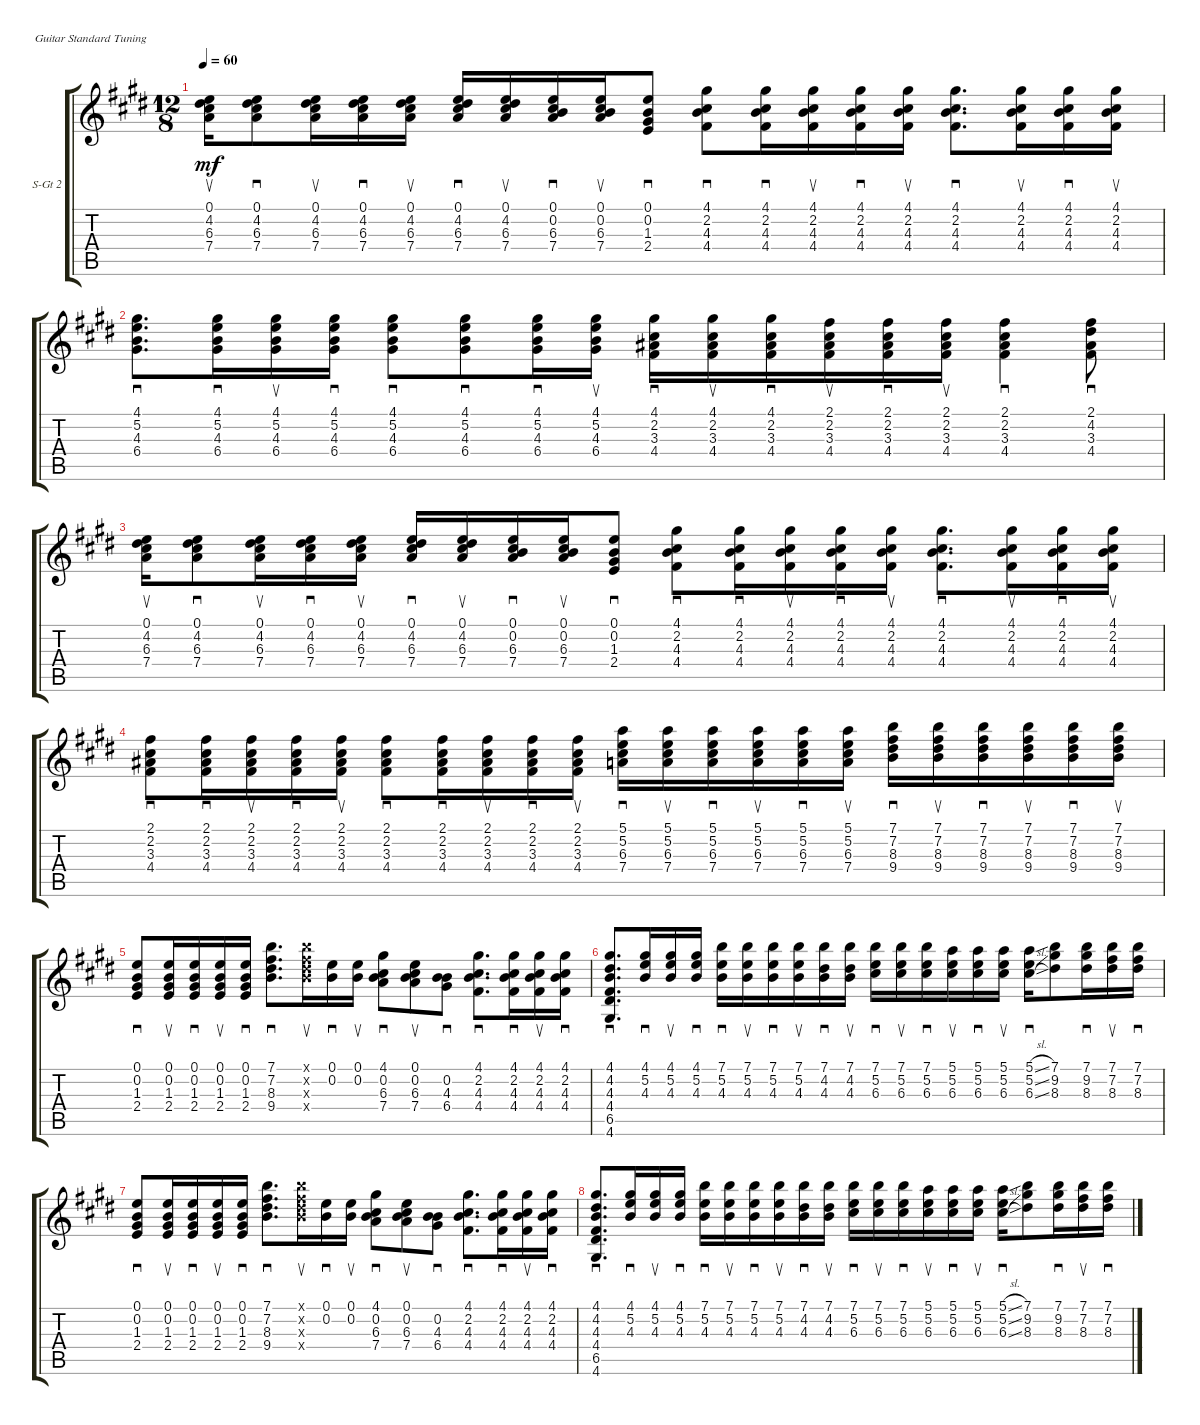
\defaultSystemsLayout 4
\bracketExtendMode groupsimilarinstruments
\firstSystemTrackNameOrientation horizontal
\otherSystemsTrackNameOrientation horizontal
\track ("Acoustic Guitar 2" "S-Gt 2") {instrument acousticguitarsteel}
\staff {score tabs}
\tuning (E4 B3 G3 D3 A2 E2)
\ts (12 8)
\tempo 60
\clef g2
\ks e
(7.4 6.3 4.2 0.1).16{su dy mf} (0.1 4.2 6.3 7.4).8{sd} (7.4 6.3 4.2 0.1).16{su} (0.1 4.2 6.3 7.4).16{sd} (7.4 6.3 4.2 0.1).16{su} (0.1 4.2 6.3 7.4).16{sd} (7.4 6.3 4.2 0.1).16{su} (0.1 0.2 6.3 7.4).16{sd} (6.3 7.4 0.2 0.1).16{su} (0.1 0.2 1.3 2.4).8{sd} (4.4 4.3 2.2 4.1).8{sd} (4.1 2.2 4.3 4.4).16{sd} (4.4 4.3 2.2 4.1).16{su} (4.4 4.3 2.2 4.1).16{sd} (4.4 4.3 2.2 4.1).16{su} (4.1 2.2 4.3 4.4).8{d sd} (4.4 4.3 2.2 4.1).16{su} (4.4 4.3 2.2 4.1).16{sd} (4.4 4.3 2.2 4.1).16{su} |
(6.4 4.3 5.2 4.1).8{d sd} (4.1 5.2 4.3 6.4).16{sd} (4.1 5.2 4.3 6.4).16{su} (4.1 5.2 4.3 6.4).16{sd} (6.4 4.3 5.2 4.1).8{sd} (4.1 5.2 4.3 6.4).8{sd} (6.4 4.3 5.2 4.1).16{sd} (4.1 5.2 4.3 6.4).16{su} (4.4 3.3 2.2 4.1).16{sd} (4.1 2.2 3.3 4.4).16{su} (4.4 3.3 2.2 4.1).16{sd} (2.1 2.2 3.3 4.4).16{su} (4.4 3.3 2.2 2.1).16{sd} (2.1 2.2 3.3 4.4).16{su} (4.4 3.3 2.2 2.1).4{sd} (2.1 4.2 3.3 4.4).8{sd} |
(7.4 6.3 4.2 0.1).16{su} (0.1 4.2 6.3 7.4).8{sd} (7.4 6.3 4.2 0.1).16{su} (0.1 4.2 6.3 7.4).16{sd} (7.4 6.3 4.2 0.1).16{su} (0.1 4.2 6.3 7.4).16{sd} (7.4 6.3 4.2 0.1).16{su} (0.1 0.2 6.3 7.4).16{sd} (6.3 7.4 0.2 0.1).16{su} (0.1 0.2 1.3 2.4).8{sd} (4.4 4.3 2.2 4.1).8{sd} (4.1 2.2 4.3 4.4).16{sd} (4.4 4.3 2.2 4.1).16{su} (4.4 4.3 2.2 4.1).16{sd} (4.4 4.3 2.2 4.1).16{su} (4.1 2.2 4.3 4.4).8{d sd} (4.4 4.3 2.2 4.1).16{su} (4.4 4.3 2.2 4.1).16{sd} (4.4 4.3 2.2 4.1).16{su} |
(4.4 3.3 2.2 2.1).8{sd} (2.1 2.2 3.3 4.4).16{sd} (2.1 2.2 3.3 4.4).16{su} (2.1 2.2 3.3 4.4).16{sd} (2.1 2.2 3.3 4.4).16{su} (4.4 3.3 2.2 2.1).8{sd} (2.1 2.2 3.3 4.4).16{sd} (2.1 2.2 3.3 4.4).16{su} (2.1 2.2 3.3 4.4).16{sd} (2.1 2.2 3.3 4.4).16{su} (7.4 6.3 5.2 5.1).16{sd} (5.1 5.2 6.3 7.4).16{su} (5.1 5.2 6.3 7.4).16{sd} (5.1 5.2 6.3 7.4).16{su} (5.1 5.2 6.3 7.4).16{sd} (5.1 5.2 6.3 7.4).16{su} (9.4 8.3 7.2 7.1).16{sd} (7.1 7.2 8.3 9.4).16{su} (7.1 7.2 8.3 9.4).16{sd} (7.1 7.2 8.3 9.4).16{su} (7.1 7.2 8.3 9.4).16{sd} (7.1 7.2 8.3 9.4).16{su} |
(0.1 0.2 1.3 2.4).8{sd} (2.4 1.3 0.2 0.1).16{su} (2.4 1.3 0.2 0.1).16{sd} (2.4 1.3 0.2 0.1).16{su} (2.4 1.3 0.2 0.1).16{sd} (7.1 7.2 8.3 9.4).8{d sd} (9.4{x} 8.3{x} 7.2{x} 7.1{x}).16{su} (0.2 0.1).16{sd} (0.2 0.1).16{su} (4.1 0.2 6.3 7.4).8{sd} (7.4 6.3 0.2 0.1).8{su} (0.2 4.3 6.4).8{sd} (4.4 4.3 2.2 4.1).8{d sd} (4.1 2.2 4.3 4.4).16{sd} (4.1 2.2 4.4 4.3).16{su} (4.1 2.2 4.4 4.3).16{sd} |
(4.1 4.2 4.3 4.4 6.5 4.6).8{d sd} (4.1 5.2 4.3).16{sd} (4.3 5.2 4.1).16{su} (4.3 5.2 4.1).16{sd} (7.1 5.2 4.3).16{sd} (4.3 5.2 7.1).16{su} (4.3 5.2 7.1).16{sd} (4.3 5.2 7.1).16{su} (7.1 4.2 4.3).16{sd} (4.3 4.2 7.1).16{su} (7.1 5.2 6.3).16{sd} (6.3 5.2 7.1).16{su} (6.3 5.2 7.1).16{sd} (5.1 5.2 6.3).16{su} (6.3 5.2 5.1).16{sd} (6.3 5.2 5.1).16{su} (5.1{sl} 5.2{sl} 6.3{sl}).16{sd} (8.3 9.2 7.1).8 (8.3 9.2 7.1).16{sd} (7.1 7.2 8.3).16{su} (8.3 7.2 7.1).16{sd} |
(0.1 0.2 1.3 2.4).8{sd} (2.4 1.3 0.2 0.1).16{su} (2.4 1.3 0.2 0.1).16{sd} (2.4 1.3 0.2 0.1).16{su} (2.4 1.3 0.2 0.1).16{sd} (7.1 7.2 8.3 9.4).8{d sd} (9.4{x} 8.3{x} 7.2{x} 7.1{x}).16{su} (0.2 0.1).16{sd} (0.2 0.1).16{su} (4.1 0.2 6.3 7.4).8{sd} (7.4 6.3 0.2 0.1).8{su} (0.2 4.3 6.4).8{sd} (4.4 4.3 2.2 4.1).8{d sd} (4.1 2.2 4.3 4.4).16{sd} (4.1 2.2 4.4 4.3).16{su} (4.1 2.2 4.4 4.3).16{sd} |
(4.1 4.2 4.3 4.4 6.5 4.6).8{d sd} (4.1 5.2 4.3).16{sd} (4.3 5.2 4.1).16{su} (4.3 5.2 4.1).16{sd} (7.1 5.2 4.3).16{sd} (4.3 5.2 7.1).16{su} (4.3 5.2 7.1).16{sd} (4.3 5.2 7.1).16{su} (7.1 4.2 4.3).16{sd} (4.3 4.2 7.1).16{su} (7.1 5.2 6.3).16{sd} (6.3 5.2 7.1).16{su} (6.3 5.2 7.1).16{sd} (5.1 5.2 6.3).16{su} (6.3 5.2 5.1).16{sd} (6.3 5.2 5.1).16{su} (5.1{sl} 5.2{sl} 6.3{sl}).16{sd} (8.3 9.2 7.1).8 (8.3 9.2 7.1).16{sd} (7.1 7.2 8.3).16{su} (8.3 7.2 7.1).16{sd}
